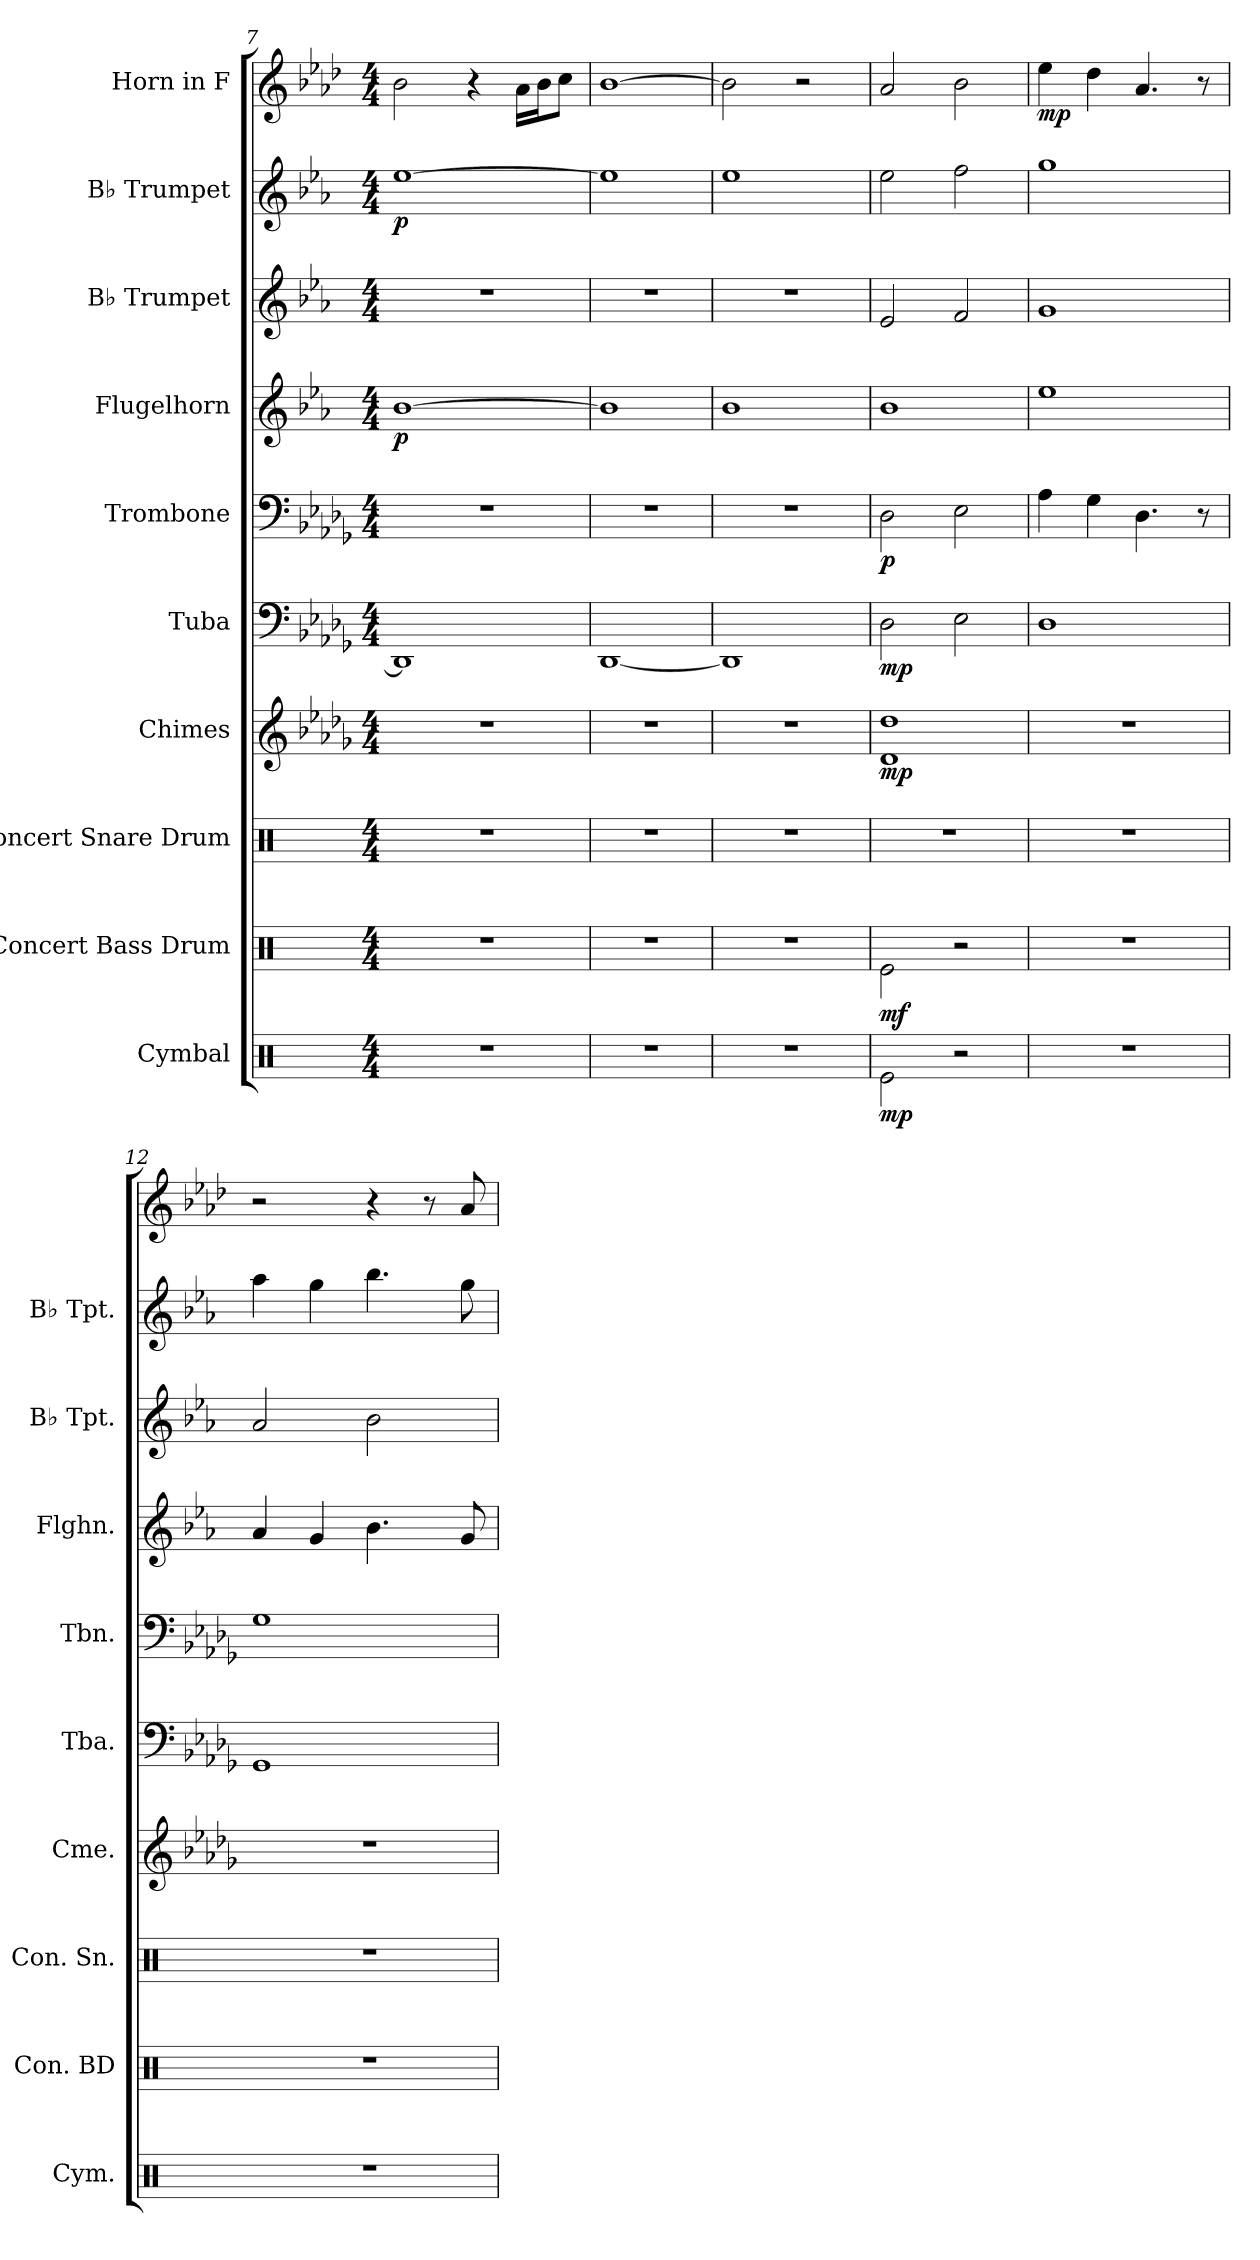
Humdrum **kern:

**kern	**dynam	**kern	**dynam	**kern	**kern	**dynam	**kern	**dynam	**kern	**dynam	**kern	**dynam	**kern	**kern	**dynam	**kern	**dynam
*part10	*part10	*part9	*part9	*part8	*part7	*part7	*part6	*part6	*part5	*part5	*part4	*part4	*part3	*part2	*part2	*part1	*part1
*staff10	*staff10	*staff9	*staff9	*staff8	*staff7	*staff7	*staff6	*staff6	*staff5	*staff5	*staff4	*staff4	*staff3	*staff2	*staff2	*staff1	*staff1
*I"Cymbal	*	*I"Concert Bass Drum	*	*I"Concert Snare Drum	*I"Chimes	*	*I"Tuba	*	*I"Trombone	*	*I"Flugelhorn	*	*I"B♭ Trumpet	*I"B♭ Trumpet	*	*I"Horn in F	*
*I'Cym.	*	*I'Con. BD	*	*I'Con. Sn.	*I'Cme.	*	*I'Tba.	*	*I'Tbn.	*	*I'Flghn.	*	*I'B♭ Tpt.	*I'B♭ Tpt.	*	*	*
*clefX	*	*clefX	*	*clefX	*clefG2	*	*clefF4	*	*clefF4	*	*clefG2	*	*clefG2	*clefG2	*	*clefG2	*
*	*	*	*	*	*	*	*	*	*	*	*ITrd1c2	*	*ITrd1c2	*ITrd1c2	*	*ITrd4c7	*
*k[]	*	*k[]	*	*k[]	*k[b-e-a-d-g-]	*	*k[b-e-a-d-g-]	*	*k[b-e-a-d-g-]	*	*k[b-e-a-d-g-]	*	*k[b-e-a-d-g-]	*k[b-e-a-d-g-]	*	*k[b-e-a-d-g-]	*
*M4/4	*	*M4/4	*	*M4/4	*M4/4	*	*M4/4	*	*M4/4	*	*M4/4	*	*M4/4	*M4/4	*	*M4/4	*
=7	=7	=7	=7	=7	=7	=7	=7	=7	=7	=7	=7	=7	=7	=7	=7	=7	=7
!	!	!	!	!	!	!	!	!	!	!	!	!LO:DY:b	!	!	!LO:DY:b	!	!
1r	.	1r	.	1r	1r	.	1DD-]	.	1r	.	[1a-	p	1r	[1dd-	p	2e-\	.
.	.	.	.	.	.	.	.	.	.	.	.	.	.	.	.	4r	.
.	.	.	.	.	.	.	.	.	.	.	.	.	.	.	.	16d-\LL	.
.	.	.	.	.	.	.	.	.	.	.	.	.	.	.	.	16e-\J	.
.	.	.	.	.	.	.	.	.	.	.	.	.	.	.	.	8f\J	.
=8	=8	=8	=8	=8	=8	=8	=8	=8	=8	=8	=8	=8	=8	=8	=8	=8	=8
1r	.	1r	.	1r	1r	.	[1DD-	.	1r	.	1a-]	.	1r	1dd-]	.	[1e-	.
=9	=9	=9	=9	=9	=9	=9	=9	=9	=9	=9	=9	=9	=9	=9	=9	=9	=9
1r	.	1r	.	1r	1r	.	1DD-]	.	1r	.	1a-	.	1r	1dd-	.	2e-\]	.
.	.	.	.	.	.	.	.	.	.	.	.	.	.	.	.	2r	.
=10	=10	=10	=10	=10	=10	=10	=10	=10	=10	=10	=10	=10	=10	=10	=10	=10	=10
!	!LO:DY:b	!	!LO:DY:b	!	!	!LO:DY:b	!	!LO:DY:b	!	!LO:DY:b	!	!	!	!	!	!	!
2Re\	mp	2Re\	mf	1r	1d- 1dd-	mp	2D-\	mp	2D-\	p	1a-	.	2d-/	2dd-\	.	2d-/	.
2r	.	2r	.	.	.	.	2E-\	.	2E-\	.	.	.	2e-/	2ee-\	.	2e-\	.
!!LO:PB:g=z
=11	=11	=11	=11	=11	=11	=11	=11	=11	=11	=11	=11	=11	=11	=11	=11	=11	=11
!	!	!	!	!	!	!	!	!	!	!	!	!	!	!	!	!	!LO:DY:b
1r	.	1r	.	1r	1r	.	1D-	.	4A-\	.	1dd-	.	1f	1ff	.	4a-\	mp
.	.	.	.	.	.	.	.	.	4G-\	.	.	.	.	.	.	4g-\	.
.	.	.	.	.	.	.	.	.	4.D-\	.	.	.	.	.	.	4.d-/	.
.	.	.	.	.	.	.	.	.	8r	.	.	.	.	.	.	8r	.
=12	=12	=12	=12	=12	=12	=12	=12	=12	=12	=12	=12	=12	=12	=12	=12	=12	=12
1r	.	1r	.	1r	1r	.	1GG-	.	1G-	.	4g-/	.	2g-/	4gg-\	.	2r	.
.	.	.	.	.	.	.	.	.	.	.	4f/	.	.	4ff\	.	.	.
.	.	.	.	.	.	.	.	.	.	.	4.a-\	.	2a-\	4.aa-\	.	4r	.
.	.	.	.	.	.	.	.	.	.	.	.	.	.	.	.	8r	.
.	.	.	.	.	.	.	.	.	.	.	8f/	.	.	8ff\	.	8d-/	.
=	=	=	=	=	=	=	=	=	=	=	=	=	=	=	=	=	=
*-	*-	*-	*-	*-	*-	*-	*-	*-	*-	*-	*-	*-	*-	*-	*-	*-	*-
